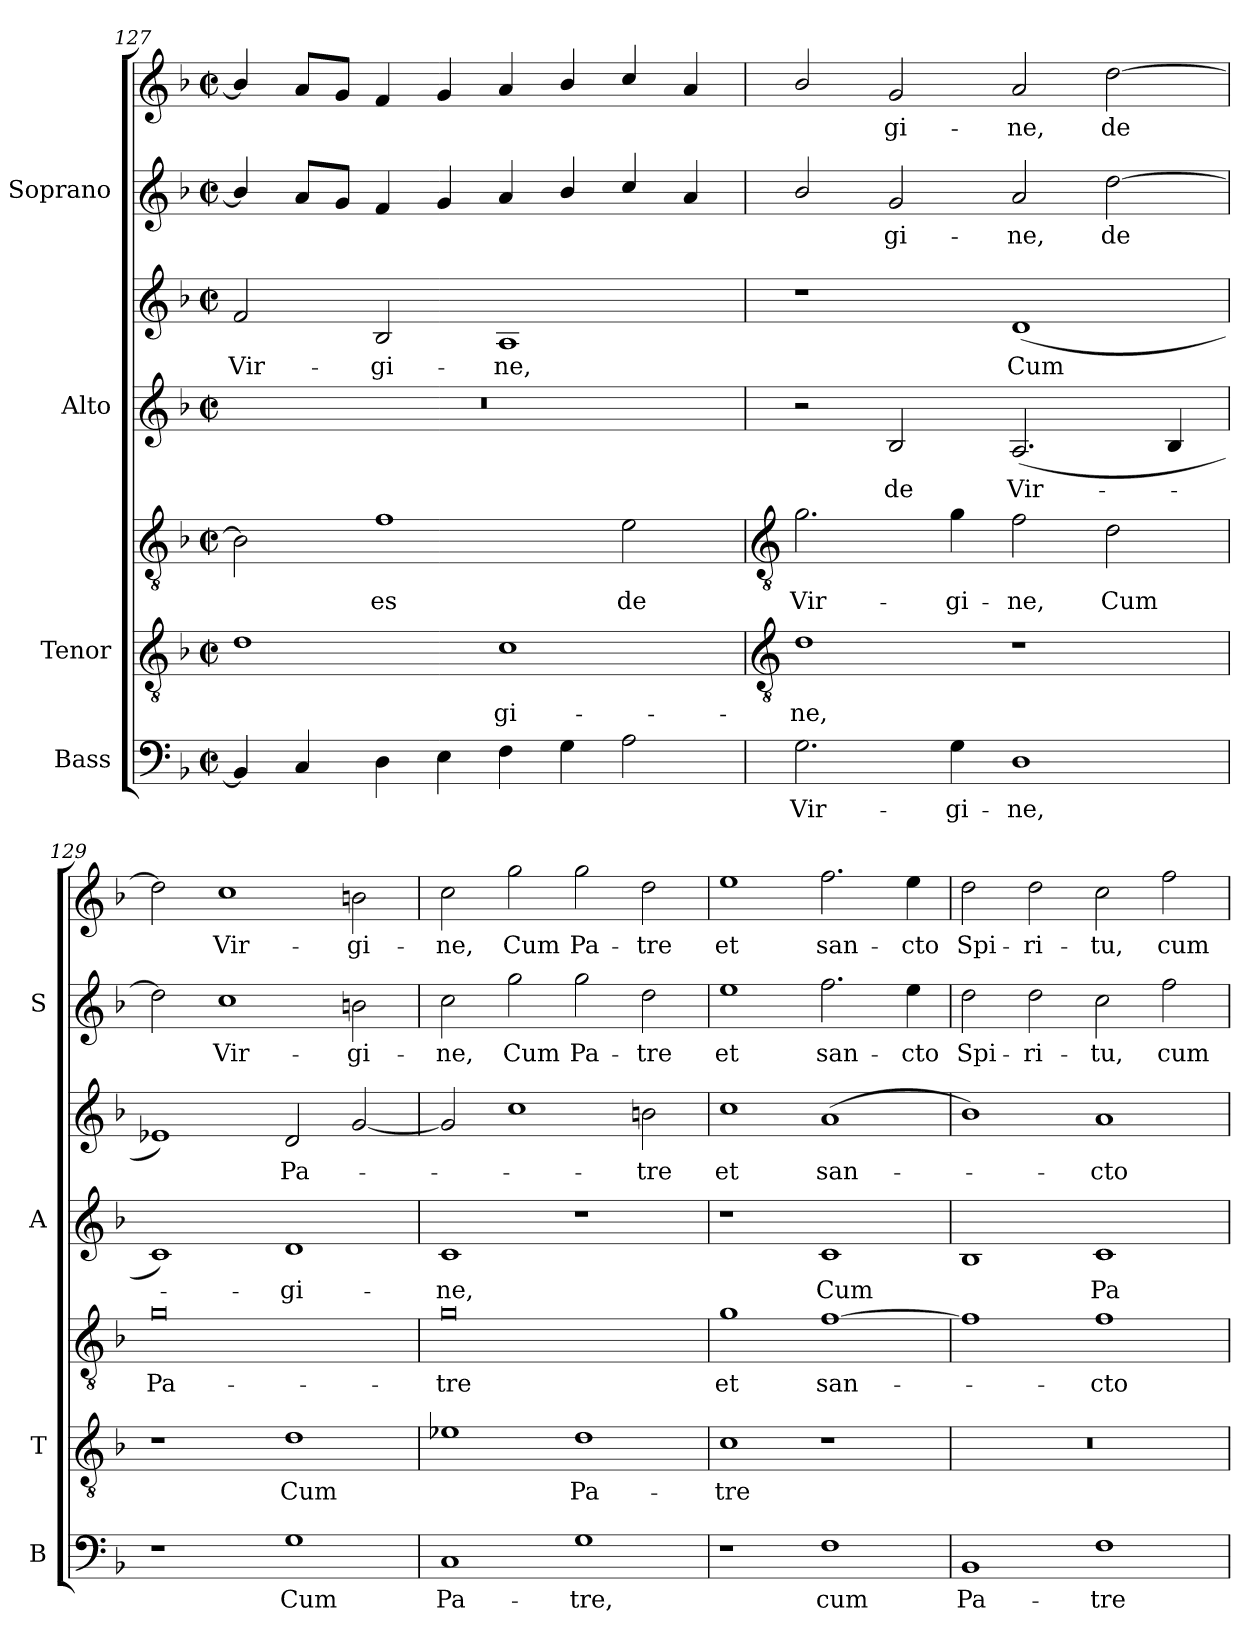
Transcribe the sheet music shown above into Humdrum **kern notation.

**kern	**text	**kern	**text	**kern	**text	**kern	**text	**kern	**text	**kern	**text	**kern	**text
*part4	*part4	*part3	*part3	*part3	*part3	*part2	*part2	*part2	*part2	*part1	*part1	*part1	*part1
*staff7	*staff7	*staff6	*staff6	*staff5	*staff5	*staff4	*staff4	*staff3	*staff3	*staff2	*staff2	*staff1	*staff1
*I"Bass	*	*I"Tenor	*	*	*	*I"Alto	*	*	*	*I"Soprano	*	*	*
*I'B	*	*I'T	*	*	*	*I'A	*	*	*	*I'S	*	*	*
*clefF4	*	*clefGv2	*	*clefGv2	*	*clefG2	*	*clefG2	*	*clefG2	*	*clefG2	*
*k[b-]	*	*k[b-]	*	*k[b-]	*	*k[b-]	*	*k[b-]	*	*k[b-]	*	*k[b-]	*
*F:	*	*F:	*	*F:	*	*F:	*	*F:	*	*F:	*	*F:	*
*M4/2	*	*M4/2	*	*M4/2	*	*M4/2	*	*M4/2	*	*M4/2	*	*M4/2	*
*met(c|)	*	*met(c|)	*	*met(c|)	*	*met(c|)	*	*met(c|)	*	*met(c|)	*	*met(c|)	*
=127	=127	=127	=127	=127	=127	=127	=127	=127	=127	=127	=127	=127	=127
!	!	!	!	!	!	!	!	!	!LO:LY:b	!	!	!	!
4BB-]	.	1d	.	2B-]	.	0r	.	2f	Vir-	4b-/]	.	4b-/]	.
4C	.	.	.	.	.	.	.	.	.	8aL	.	8aL	.
.	.	.	.	.	.	.	.	.	.	8gJ	.	8gJ	.
!	!	!	!	!	!LO:LY:b	!	!	!	!LO:LY:b	!	!	!	!
4D	.	.	.	1f	es	.	.	2B-	-gi-	4f	.	4f	.
4E	.	.	.	.	.	.	.	.	.	4g	.	4g	.
!	!	!	!LO:LY:b	!	!	!	!	!	!LO:LY:b	!	!	!	!
4F	.	1c	gi-	.	.	.	.	1A	-ne,	4a	.	4a	.
4G	.	.	.	.	.	.	.	.	.	4b-/	.	4b-/	.
!	!	!	!	!	!LO:LY:b	!	!	!	!	!	!	!	!
2A	.	.	.	2e	de	.	.	.	.	4cc/	.	4cc/	.
.	.	.	.	.	.	.	.	.	.	4a	.	4a	.
!!LO:LB:g=z
=128	=128	=128	=128	=128	=128	=128	=128	=128	=128	=128	=128	=128	=128
*	*	*clefGv2	*	*clefGv2	*	*	*	*	*	*	*	*	*
!	!LO:LY:b	!	!LO:LY:b	!	!LO:LY:b	!	!	!	!	!	!	!	!
2.G	Vir-	1d	ne,	2.g	-Vir-	2r	.	1r	.	2b-/	.	2b-/	.
!	!	!	!	!	!	!	!LO:LY:b	!	!	!	!LO:LY:b	!	!LO:LY:b
.	.	.	.	.	.	2B-	de	.	.	2g	gi-	2g	gi-
!	!LO:LY:b	!	!	!	!LO:LY:b	!	!	!	!	!	!	!	!
4G	-gi-	.	.	4g	-gi-	.	.	.	.	.	.	.	.
!	!LO:LY:b	!	!	!	!LO:LY:b	!	!LO:LY:b	!	!LO:LY:b	!	!LO:LY:b	!	!LO:LY:b
1D	-ne,	1r	.	2f	-ne,	(<2.A	Vir-	(<1d	Cum	2a	-ne,	2a	-ne,
!	!	!	!	!	!LO:LY:b	!	!	!	!	!	!LO:LY:b	!	!LO:LY:b
.	.	.	.	2d	Cum	.	.	.	.	[2dd	de	[2dd	de
.	.	.	.	.	.	4B-	.	.	.	.	.	.	.
=129	=129	=129	=129	=129	=129	=129	=129	=129	=129	=129	=129	=129	=129
!	!	!	!	!	!LO:LY:b	!	!	!	!	!	!	!	!
1r	.	1r	.	0g	Pa-	1c)	.	1e-X)	.	2dd]	.	2dd]	.
!	!	!	!	!	!	!	!	!	!	!	!LO:LY:b	!	!LO:LY:b
.	.	.	.	.	.	.	.	.	.	1cc	Vir-	1cc	Vir-
!	!LO:LY:b	!	!LO:LY:b	!	!	!	!LO:LY:b	!	!LO:LY:b	!	!	!	!
1G	Cum	1d	-Cum	.	.	1d	gi-	2d	Pa-	.	.	.	.
!	!	!	!	!	!	!	!	!	!	!	!LO:LY:b	!	!LO:LY:b
.	.	.	.	.	.	.	.	[2g	.	2bn	-gi-	2bn	-gi-
=130	=130	=130	=130	=130	=130	=130	=130	=130	=130	=130	=130	=130	=130
!	!LO:LY:b	!	!	!	!LO:LY:b	!	!LO:LY:b	!	!	!	!LO:LY:b	!	!LO:LY:b
1C	Pa-	1e-X	.	0g	tre	1c	ne,	2g]	.	2cc	-ne,	2cc	-ne,
!	!	!	!	!	!	!	!	!	!	!	!LO:LY:b	!	!LO:LY:b
.	.	.	.	.	.	.	.	(1cc	.	2gg	Cum	2gg	Cum
!	!LO:LY:b	!	!LO:LY:b	!	!	!	!	!	!	!	!LO:LY:b	!	!LO:LY:b
1G	-tre,	1d	Pa-	.	.	1r	.	.	.	2gg	Pa-	2gg	Pa-
!	!	!	!	!	!	!	!	!	!LO:LY:b	!	!LO:LY:b	!	!LO:LY:b
.	.	.	.	.	.	.	.	2bn	-tre	2dd	-tre	2dd	-tre
=131	=131	=131	=131	=131	=131	=131	=131	=131	=131	=131	=131	=131	=131
!	!	!	!LO:LY:b	!	!LO:LY:b	!	!	!	!LO:LY:b	!	!LO:LY:b	!	!LO:LY:b
1r	.	1c	tre	1g	-et	1r	.	1cc	et	1ee	et	1ee	et
!	!LO:LY:b	!	!	!	!LO:LY:b	!	!LO:LY:b	!	!LO:LY:b	!	!LO:LY:b	!	!LO:LY:b
1F	cum	1r	.	[1f	san-	1c	Cum	(<1a	san-	2.ff	san-	2.ff	san-
!	!	!	!	!	!	!	!	!	!	!	!LO:LY:b	!	!LO:LY:b
.	.	.	.	.	.	.	.	.	.	4ee	-cto	4ee	-cto
=132	=132	=132	=132	=132	=132	=132	=132	=132	=132	=132	=132	=132	=132
!	!LO:LY:b	!	!	!	!	!	!	!	!	!	!LO:LY:b	!	!LO:LY:b
1BB-	Pa-	0r	.	1f]	.	1B-	.	1b-)	.	2dd	Spi-	2dd	Spi-
!	!	!	!	!	!	!	!	!	!	!	!LO:LY:b	!	!LO:LY:b
.	.	.	.	.	.	.	.	.	.	2dd	-ri-	2dd	-ri-
!	!LO:LY:b	!	!	!	!LO:LY:b	!	!LO:LY:b	!	!LO:LY:b	!	!LO:LY:b	!	!LO:LY:b
1F	-tre	.	.	1f	cto	1c	Pa-	1a	cto	2cc	-tu,	2cc	-tu,
!	!	!	!	!	!	!	!	!	!	!	!LO:LY:b	!	!LO:LY:b
.	.	.	.	.	.	.	.	.	.	2ff	cum	2ff	cum
=	=	=	=	=	=	=	=	=	=	=	=	=	=
*-	*-	*-	*-	*-	*-	*-	*-	*-	*-	*-	*-	*-	*-
